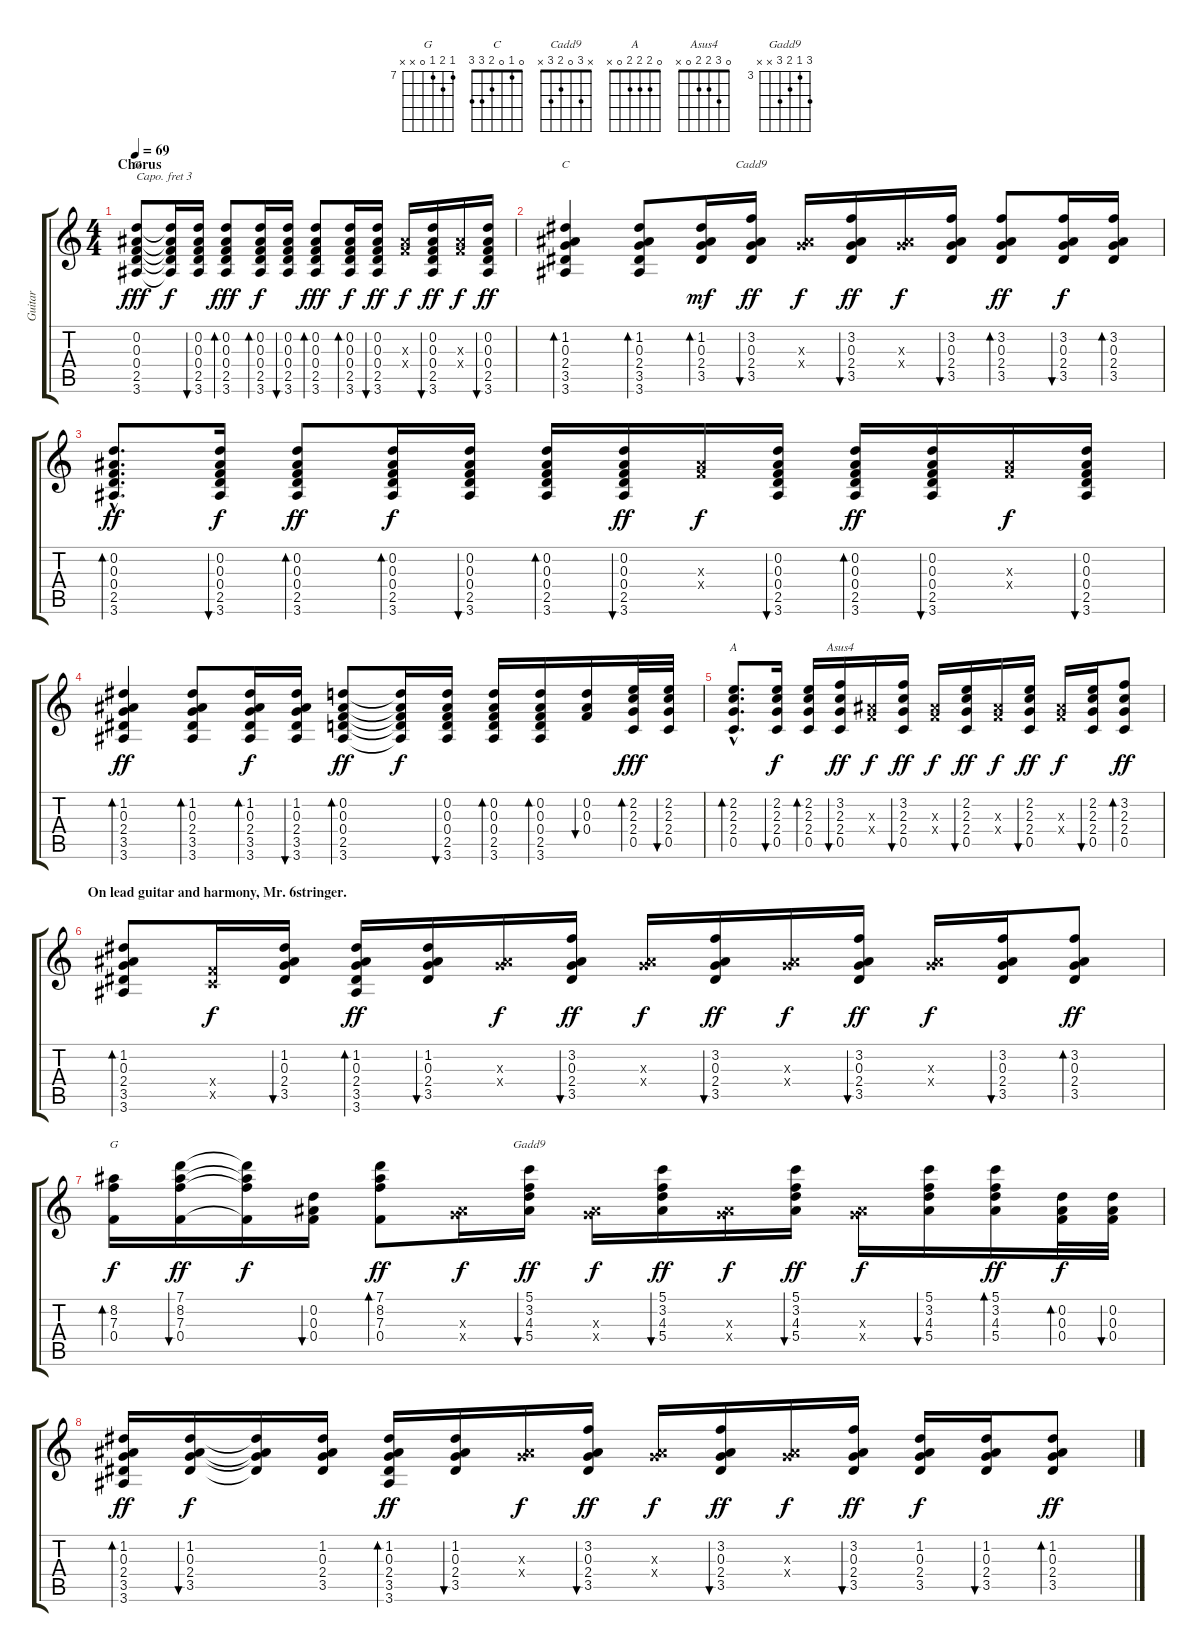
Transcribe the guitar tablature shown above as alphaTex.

\track ("Guitar" "Guitar") {instrument acousticguitarsteel}
\staff {score tabs}
\capo 3
\tuning (E4 B3 G3 D3 A2 E2) {hide}
\chord ("G" 3 0 0 0 2 3)
\chord ("C" 0 1 0 2 3 3)
\chord ("Cadd9" x 3 0 2 3 x)
\chord ("A" 0 2 2 2 0 x)
\chord ("Asus4" 0 3 2 2 0 x)
\chord ("G" 7 8 7 0 x x) {firstfret 7}
\chord ("Gadd9" 5 3 4 5 x x) {firstfret 3}
\ts (4 4)
\section ("" "Chorus")
\tempo 69
\clef g2
\ks c
(0.2 0.3{t} 0.4{t} 2.5{t} 3.6{t}).8{ch "G" dy fff} (0.2{t} 0.3{t} 0.4{t} 2.5{t} 3.6{t}).16{dy f} (0.2 0.3 0.4 2.5 3.6).16{bu 30} (0.2 0.3 0.4 2.5 3.6).8{bd 30 dy fff} (0.2 0.3 0.4 2.5 3.6).16{bd 30 dy f} (0.2 0.3 0.4 2.5 3.6).16{bu 30} (0.2 0.3 0.4 2.5 3.6).8{bd 30 dy fff} (0.2 0.3 0.4 2.5 3.6).16{bd 30 dy f} (0.2 0.3 0.4 2.5 3.6).16{bu 30 dy ff} (0.3{x} 0.4{x}).16{dy f} (0.2 0.3 0.4 2.5 3.6).16{bu 30 dy ff} (0.3{x} 0.4{x}).16{dy f} (0.2 0.3 0.4 2.5 3.6).16{bu 30 dy ff} |
(1.2 0.3 2.4 3.5 3.6).4{bd 30 ch "C"} (1.2 0.3 2.4 3.5 3.6).8{bd 30} (1.2 0.3 2.4 3.5).16{bd 30 dy mf} (3.2 0.3 2.4 3.5).16{bu 30 ch "Cadd9" dy ff} (0.3{x} 2.4{x}).16{dy f} (3.2 0.3 2.4 3.5).16{bu 30 dy ff} (0.3{x} 2.4{x}).16{dy f} (3.2 0.3 2.4 3.5).16{bu 30} (3.2 0.3 2.4 3.5).8{bd 30 dy ff} (3.2 0.3 2.4 3.5).16{bu 30 dy f} (3.2 0.3 2.4 3.5).16{bd 30} |
(0.2{hac} 0.3{hac} 0.4{hac} 2.5{hac} 3.6{hac}).8{d bd 30 dy ff} (0.2 0.3 0.4 2.5 3.6).16{bu 30 dy f} (0.2 0.3 0.4 2.5 3.6).8{bd 30 dy ff} (0.2 0.3 0.4 2.5 3.6).16{bd 30 dy f} (0.2 0.3 0.4 2.5 3.6).16{bu 30} (0.2 0.3 0.4 2.5 3.6).16{bd 30} (0.2 0.3 0.4 2.5 3.6).16{bu 30 dy ff} (0.3{x} 0.4{x}).16{dy f} (0.2 0.3 0.4 2.5 3.6).16{bu 30} (0.2 0.3 0.4 2.5 3.6).16{bd 30 dy ff} (0.2 0.3 0.4 2.5 3.6).16{bu 30} (0.3{x} 0.4{x}).16{dy f} (0.2 0.3 0.4 2.5 3.6).16{bu 30} |
(1.2 0.3 2.4 3.5 3.6).4{bd 30 dy ff} (1.2 0.3 2.4 3.5 3.6).8{bd 30} (1.2 0.3 2.4 3.5 3.6).16{bd 30 dy f} (1.2 0.3 2.4 3.5 3.6).16{bu 30} (0.2 0.3 0.4 2.5 3.6).8{bd 30 dy ff} (0.2{t} 0.3{t} 0.4{t} 2.5{t} 3.6{t}).16{dy f} (0.2 0.3 0.4 2.5 3.6).16{bu 30} (0.2 0.3 0.4 2.5 3.6).16{bd 30} (0.2 0.3 0.4 2.5 3.6).16{bd 30} (0.2 0.3 0.4).16{bu 30} (2.2 2.3 2.4 0.5).32{bd 30 dy fff} (2.2 2.3 2.4 0.5).32{bu 30} |
(2.2{hac} 2.3{hac} 2.4{hac} 0.5{hac}).8{d bd 60 ch "A"} (2.2 2.3 2.4 0.5).16{bu 60 dy f} (2.2 2.3 2.4 0.5).16{bd 60} (3.2 2.3 2.4 0.5).16{bu 60 ch "Asus4" dy ff} (0.3{x} 0.4{x}).16{dy f} (3.2 2.3 2.4 0.5).16{bu 60 dy ff} (0.3{x} 0.4{x}).16{dy f} (2.2 2.3 2.4 0.5).16{bu 60 dy ff} (0.3{x} 0.4{x}).16{dy f} (2.2 2.3 2.4 0.5).16{bu 60 dy ff} (0.3{x} 0.4{x}).16{dy f} (2.2 2.3 2.4 0.5).16{bu 60} (3.2 2.3 2.4 0.5).8{bd 60 dy ff} |
\section ("" "On lead guitar and harmony, Mr. 6stringer.")
(1.2 0.3 2.4 3.5 3.6).8{bd 30} (0.4{x} 0.5{x}).16{dy f} (1.2 0.3 2.4 3.5).16{bu 30} (1.2 0.3 2.4 3.5 3.6).16{bd 30 dy ff} (1.2 0.3 2.4 3.5).16{bu 30} (0.3{x} 2.4{x}).16{dy f} (3.2 0.3 2.4 3.5).16{bu 30 dy ff} (0.3{x} 2.4{x}).16{dy f} (3.2 0.3 2.4 3.5).16{bu 30 dy ff} (0.3{x} 2.4{x}).16{dy f} (3.2 0.3 2.4 3.5).16{bu 30 dy ff} (0.3{x} 2.4{x}).16{dy f} (3.2 0.3 2.4 3.5).16{bu 30} (3.2 0.3 2.4 3.5).8{bd 30 dy ff} |
(8.2 7.3 0.4).16{bd 30 ch "G" dy f} (7.1 8.2 7.3 0.4).16{bu 60 dy ff} (7.1{t} 8.2{t} 7.3{t} 0.4{t}).16{dy f} (0.2 0.3 0.4).16{bu 30} (7.1 8.2 7.3 0.4).8{bd 30 dy ff} (0.3{x} 2.4{x}).16{dy f} (5.1 3.2 4.3 5.4).16{bu 30 ch "Gadd9" dy ff} (0.3{x} 2.4{x}).16{dy f} (5.1 3.2 4.3 5.4).16{bu 30 dy ff} (0.3{x} 2.4{x}).16{dy f} (5.1 3.2 4.3 5.4).16{bu 30 dy ff} (0.3{x} 2.4{x}).16{dy f} (5.1 3.2 4.3 5.4).16{bu 30} (5.1 3.2 4.3 5.4).16{bd 60 dy ff} (0.2 0.3 0.4).32{bd 60 dy f} (0.2 0.3 0.4).32{bu 60} |
(1.2 0.3 2.4 3.5 3.6).16{bd 30 dy ff} (1.2 0.3 2.4 3.5).16{bu 30 dy f} (1.2{t} 0.3{t} 2.4{t} 3.5{t}).16 (1.2 0.3 2.4 3.5).16 (1.2 0.3 2.4 3.5 3.6).16{bd 30 dy ff} (1.2 0.3 2.4 3.5).16{bu 30} (0.3{x} 2.4{x}).16{dy f} (3.2 0.3 2.4 3.5).16{bu 30 dy ff} (0.3{x} 2.4{x}).16{dy f} (3.2 0.3 2.4 3.5).16{bu 30 dy ff} (0.3{x} 2.4{x}).16{dy f} (3.2 0.3 2.4 3.5).16{bu 30 dy ff} (1.2 0.3 2.4 3.5).16{dy f} (1.2 0.3 2.4 3.5).16{bu 30} (1.2 0.3 2.4 3.5).8{bd 30 dy ff}
